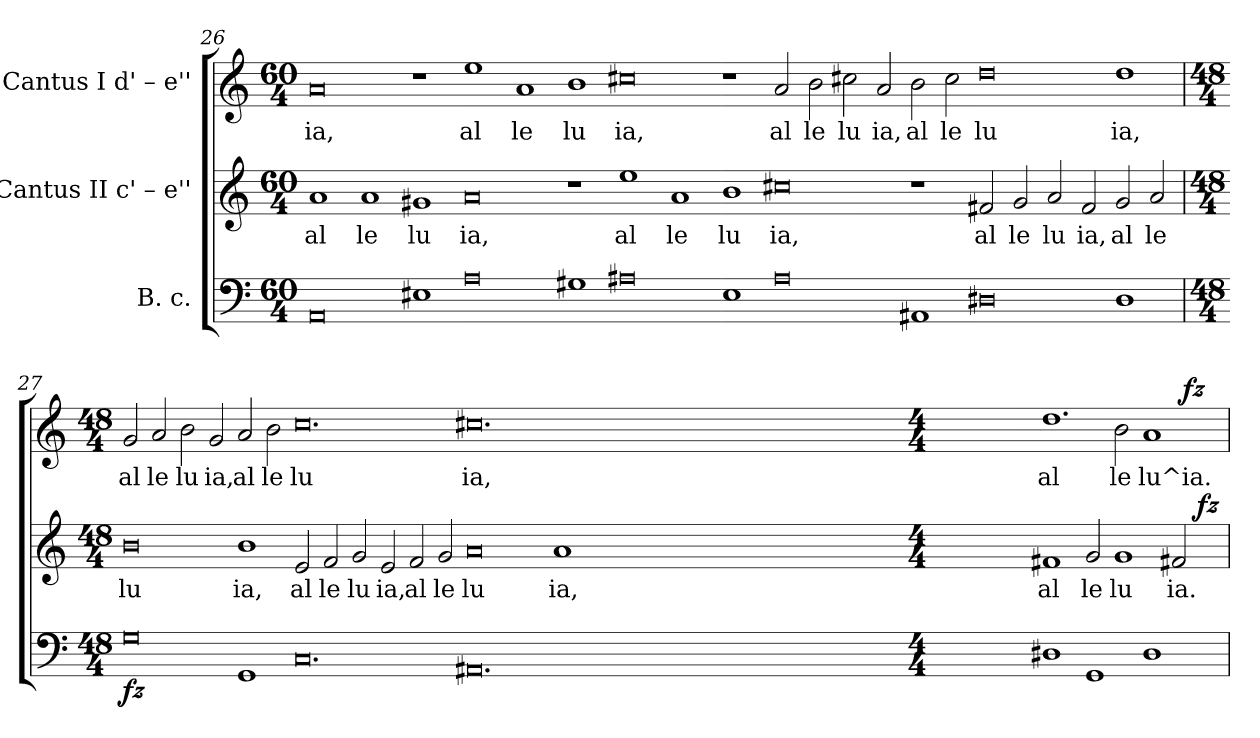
**kern	**dynam	**kern	**text	**dynam	**kern	**text	**dynam
*part3	*part3	*part2	*part2	*part2	*part1	*part1	*part1
*staff3	*staff3	*staff2	*staff2	*staff2	*staff1	*staff1	*staff1
*I"B. c.	*	*I"Cantus II  c' – e''	*	*	*I"Cantus I  d' – e''	*	*
!!LO:LB:g=z
*clefF4	*	*clefG2	*	*	*clefG2	*	*
*k[]	*	*k[]	*	*	*k[]	*	*
*C:	*	*C:	*	*	*C:	*	*
*M60/4	*	*M60/4	*	*	*M60/4	*	*
=26	=26	=26	=26	=26	=26	=26	=26
!	!	!	!LO:LY:b:cj	!	!	!LO:LY:b:rj	!
0AA	.	1a	al	.	0a	ia,	.
!	!	!	!LO:LY:b:cj	!	!	!	!
.	.	1a	le	.	.	.	.
!	!	!	!LO:LY:b:cj	!	!	!	!
1E#	.	1g#X	lu	.	1r	.	.
!	!	!	!LO:LY:b:cj	!	!	!LO:LY:b:rj	!
0A	.	0a	ia,	.	1ee	al	.
!	!	!	!	!	!	!LO:LY:b:rj	!
.	.	.	.	.	1a	le	.
!	!	!	!	!	!	!LO:LY:b:rj	!
1G#X	.	1r	.	.	1b	lu	.
!	!	!	!LO:LY:b:cj	!	!	!LO:LY:b:rj	!
0A#	.	1ee	al	.	0cc#X	ia,	.
!	!	!	!LO:LY:b:cj	!	!	!	!
.	.	1a	le	.	.	.	.
!	!	!	!LO:LY:b:cj	!	!	!	!
1E#	.	1b	lu	.	1r	.	.
!	!	!	!LO:LY:b:cj	!	!	!LO:LY:b:rj	!
0A#	.	0cc#X	ia,	.	2a/	al	.
!	!	!	!	!	!	!LO:LY:b:rj	!
.	.	.	.	.	2b\	le	.
!	!	!	!	!	!	!LO:LY:b:rj	!
.	.	.	.	.	2cc#X\	lu	.
!	!	!	!	!	!	!LO:LY:b:rj	!
.	.	.	.	.	2a/	ia,	.
!	!	!	!	!	!	!LO:LY:b:rj	!
1AA#	.	1r	.	.	2b\	al	.
!	!	!	!	!	!	!LO:LY:b:rj	!
.	.	.	.	.	2cc#\	le	.
!	!	!	!LO:LY:b:cj	!	!	!LO:LY:b:rj	!
0D#	.	2f#X/	al	.	0dd	lu	.
!	!	!	!LO:LY:b:cj	!	!	!	!
.	.	2g#/	le	.	.	.	.
!	!	!	!LO:LY:b:cj	!	!	!	!
.	.	2a/	lu	.	.	.	.
!	!	!	!LO:LY:b:cj	!	!	!	!
.	.	2f#/	ia,	.	.	.	.
!	!	!	!LO:LY:b:cj	!	!	!LO:LY:b:rj	!
1D#	.	2g#/	al	.	1dd	ia,	.
!	!	!	!LO:LY:b:cj	!	!	!	!
.	.	2a/	le	.	.	.	.
!!LO:LB:g=z
=27	=27	=27	=27	=27	=27	=27	=27
*M48/4	*	*M48/4	*	*	*M48/4	*	*
!	!LO:DY:b	!	!LO:LY:b:cj	!	!	!LO:LY:b:rj	!
*	*	*^	*	*	*^	*	*
0G	fz	0b	1ryy	lu	.	2g/	1ryy	al	.
!	!	!	!	!	!	!	!	!LO:LY:b:rj	!
.	.	.	.	.	.	2a/	.	le	.
!	!	!	!	!	!	!	!	!LO:LY:b:rj	!
.	.	.	1ryy	.	.	2b\	1ryy	lu	.
!	!	!	!	!	!	!	!	!LO:LY:b:rj	!
.	.	.	.	.	.	2g/	.	ia,	.
!	!	!	!	!LO:LY:b:cj	!	!	!	!LO:LY:b:rj	!
1GG	.	1b	1ryy	ia,	.	2a/	1ryy	al	.
!	!	!	!	!	!	!	!	!LO:LY:b:rj	!
.	.	.	.	.	.	2b\	.	le	.
!	!	!	!	!LO:LY:b:cj	!	!	!	!LO:LY:b:rj	!
0.C	.	2e/	1ryy	al	.	0.cc	1ryy	lu	.
!	!	!	!	!LO:LY:b:cj	!	!	!	!	!
.	.	2f/	.	le	.	.	.	.	.
!	!	!	!	!LO:LY:b:cj	!	!	!	!	!
.	.	2g/	1ryy	lu	.	.	1ryy	.	.
!	!	!	!	!LO:LY:b:cj	!	!	!	!	!
.	.	2e/	.	ia,	.	.	.	.	.
!	!	!	!	!LO:LY:b:cj	!	!	!	!	!
.	.	2f/	1ryy	al	.	.	1ryy	.	.
!	!	!	!	!LO:LY:b:cj	!	!	!	!	!
.	.	2g/	.	le	.	.	.	.	.
!	!	!	!	!LO:LY:b:cj	!	!	!	!LO:LY:b:rj	!
0.AA#	.	0a	1ryy	lu	.	0.cc#X	1ryy	ia,	.
.	.	.	1ryy	.	.	.	1ryy	.	.
!	!	!	!	!LO:LY:b:cj	!	!	!	!	!
.	.	1a	1ryy	ia,	.	.	1ryy	.	.
*M4/4	*	*M4/4	*	*	*	*M4/4	*	*	*
*met(c)	*	*met(c)	*	*	*	*met(c)	*	*	*
!	!	!	!	!LO:LY:b:cj	!	!	!	!LO:LY:b:rj	!
1D#	.	1f#X	1ryy	al	.	1.dd	1ryy	al	.
!	!	!	!	!LO:LY:b:cj	!	!	!	!	!
1GG	.	2g/	1ryy	le	.	.	1ryy	.	.
!	!	!	!	!LO:LY:b:cj	!	!	!	!LO:LY:b:rj	!
.	.	1g	.	lu	.	2b\	.	le	.
!	!	!	!	!	!	!	!	!LO:LY:b:rj	!
1D#	.	.	2ryy	.	.	1a	2ryy	lu^ia.	.
!	!	!	!	!LO:LY:b:cj	!	!	!	!	!
.	.	2f#X/	8...ryy	ia.	.	.	16ryy	.	.
.	.	.	.	.	.	.	64ryy	.	.
!	!	!	!	!	!	!	!	!	!LO:DY:b
.	.	.	.	.	.	.	4ryy	.	fz
!	!	!	!	!	!LO:DY:b	!	!	!	!
.	.	.	4ryy	.	fz	.	.	.	.
.	.	.	.	.	.	.	8ryy	.	.
.	.	.	.	.	.	.	32.ryy	.	.
.	.	.	64ryy	.	.	.	.	.	.
*	*	*v	*v	*	*	*	*	*	*
*	*	*	*	*	*v	*v	*	*
=	=	=	=	=	=	=	=
*-	*-	*-	*-	*-	*-	*-	*-
